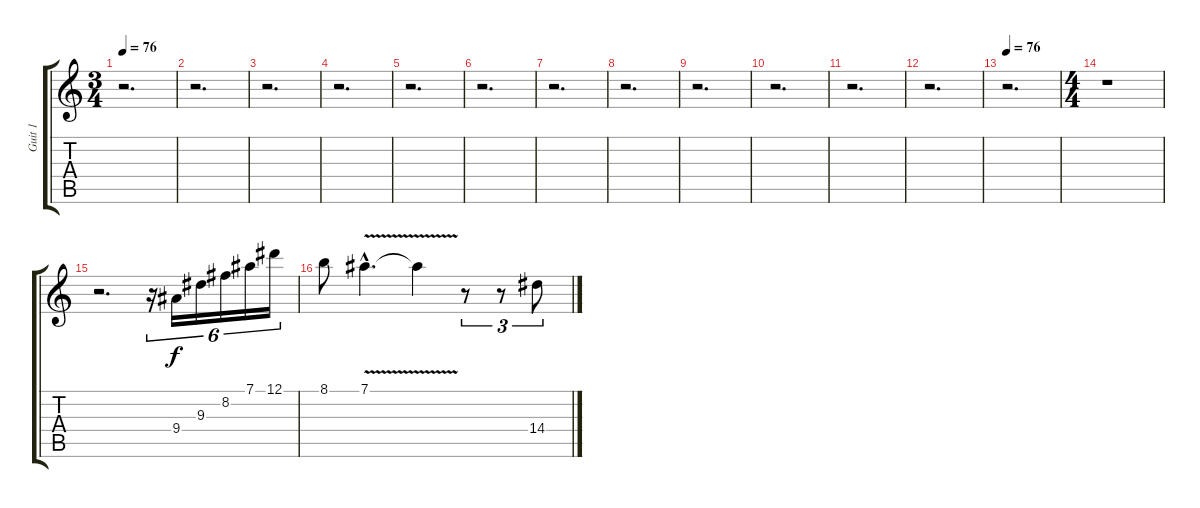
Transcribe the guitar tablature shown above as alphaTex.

\track ("Guit 1" "Guit 1") {instrument overdrivenguitar}
\staff {score tabs}
\tuning (Eb4 Bb3 Gb3 Db3 Ab2 Eb2) {hide}
\ts (3 4)
\tempo 76
\tempo 126
\tempo 76
\clef g2
\ks c
r.2{d dy f volume 13 instrument overdrivenguitar} |
r.2{d} |
r.2{d} |
r.2{d} |
r.2{d} |
r.2{d} |
r.2{d} |
r.2{d} |
r.2{d} |
r.2{d} |
r.2{d} |
r.2{d} |
\tempo 76
r.2{d} |
\ts (4 4)
r.1 |
r.2{d} r.16{tu (6 4)} 9.4.16{tu (6 4)} 9.3.16{tu (6 4)} 8.2.16{tu (6 4)} 7.1.16{tu (6 4)} 12.1.16{tu (6 4)} |
8.1.8 7.1{v hac}.4{d} 7.1{t}.4 r.8{tu (3 2)} r.8{tu (3 2)} 14.4.8{tu (3 2)}
